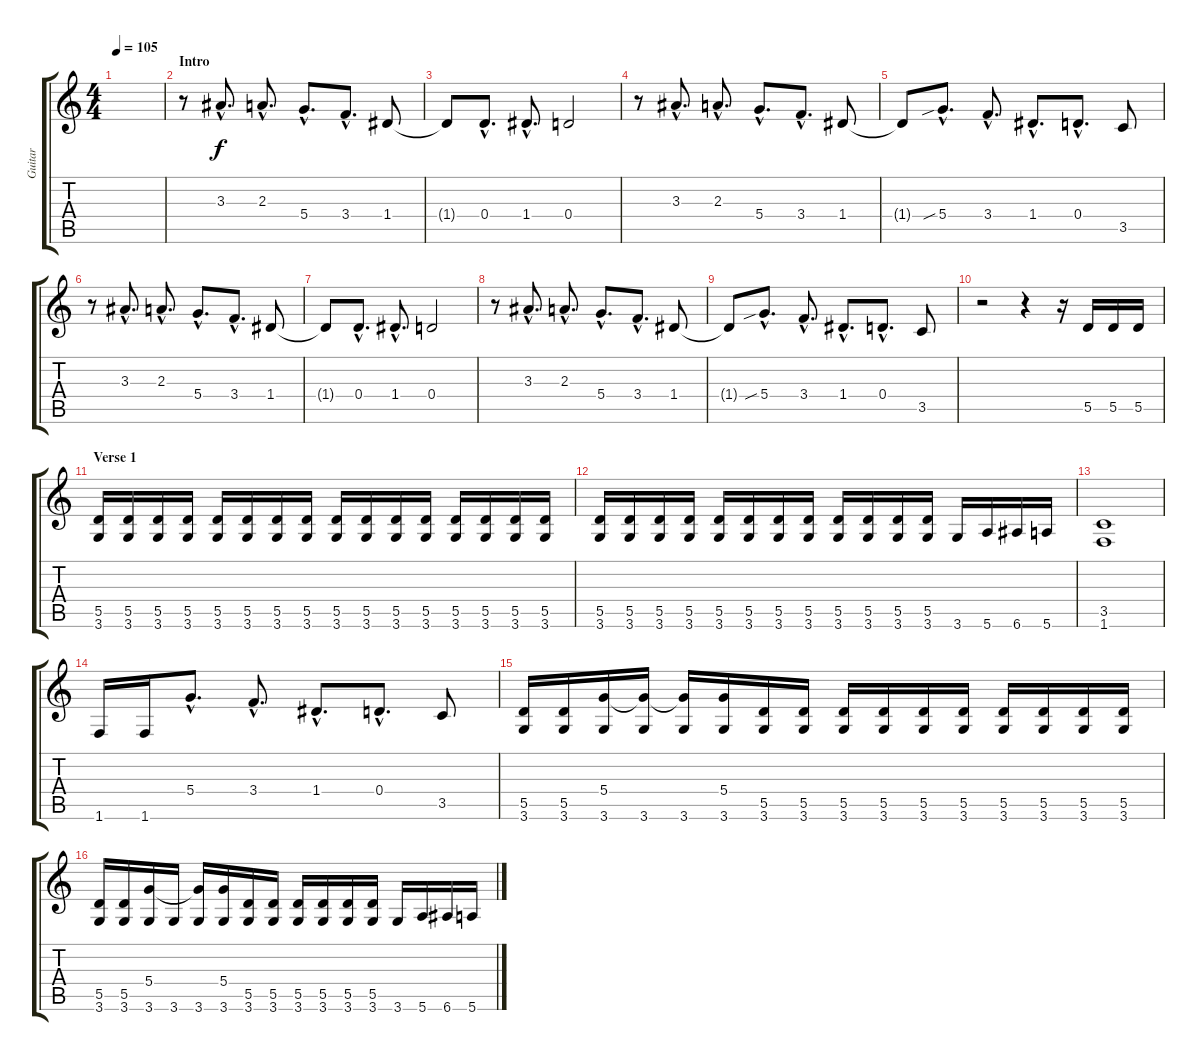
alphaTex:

\track ("Guitar" "Guitar") {instrument distortionguitar}
\staff {score tabs}
\tuning (E4 B3 G3 D3 A2 E2) {hide}
\ts (4 4)
\tempo 105
\clef g2
\ks c
|
\section ("" "Intro")
r.8 3.3{hac}.8{d} 2.3{hac}.8{d} 5.4{hac}.8{d} 3.4{hac}.8{d} 1.4.8 |
1.4{t}.8 0.4{hac}.8{d} 1.4{hac}.8{d} 0.4.2 |
r.8 3.3{hac}.8{d} 2.3{hac}.8{d} 5.4{hac}.8{d} 3.4{hac}.8{d} 1.4.8 |
1.4{t}.8 5.4{sib hac}.8{d} 3.4{hac}.8{d} 1.4{hac}.8{d} 0.4{hac}.8{d} 3.5.8 |
r.8 3.3{hac}.8{d} 2.3{hac}.8{d} 5.4{hac}.8{d} 3.4{hac}.8{d} 1.4.8 |
1.4{t}.8 0.4{hac}.8{d} 1.4{hac}.8{d} 0.4.2 |
r.8 3.3{hac}.8{d} 2.3{hac}.8{d} 5.4{hac}.8{d} 3.4{hac}.8{d} 1.4.8 |
1.4{t}.8 5.4{sib hac}.8{d} 3.4{hac}.8{d} 1.4{hac}.8{d} 0.4{hac}.8{d} 3.5.8 |
r.2 r.4 r.16 5.5.16 5.5.16 5.5.16 |
\section ("" "Verse 1")
(5.5 3.6).16 (5.5 3.6).16 (5.5 3.6).16 (5.5 3.6).16 (5.5 3.6).16 (5.5 3.6).16 (5.5 3.6).16 (5.5 3.6).16 (5.5 3.6).16 (5.5 3.6).16 (5.5 3.6).16 (5.5 3.6).16 (5.5 3.6).16 (5.5 3.6).16 (5.5 3.6).16 (5.5 3.6).16 |
(5.5 3.6).16 (5.5 3.6).16 (5.5 3.6).16 (5.5 3.6).16 (5.5 3.6).16 (5.5 3.6).16 (5.5 3.6).16 (5.5 3.6).16 (5.5 3.6).16 (5.5 3.6).16 (5.5 3.6).16 (5.5 3.6).16 3.6.16 5.6.16 6.6.16 5.6.16 |
(3.5 1.6).1 |
1.6.16 1.6.16 5.4{hac}.8{d} 3.4{hac}.8{d} 1.4{hac}.8{d} 0.4{hac}.8{d} 3.5.8 |
(5.5 3.6).16 (5.5 3.6).16 (5.4 3.6).16 (5.4{t} 3.6).16 (5.4{t} 3.6).16 (5.4 3.6).16 (5.5 3.6).16 (5.5 3.6).16 (5.5 3.6).16 (5.5 3.6).16 (5.5 3.6).16 (5.5 3.6).16 (5.5 3.6).16 (5.5 3.6).16 (5.5 3.6).16 (5.5 3.6).16 |
(5.5 3.6).16 (5.5 3.6).16 (5.4 3.6).16 3.6.16 (5.4{t} 3.6).16 (5.4 3.6).16 (5.5 3.6).16 (5.5 3.6).16 (5.5 3.6).16 (5.5 3.6).16 (5.5 3.6).16 (5.5 3.6).16 3.6.16 5.6.16 6.6.16 5.6.16
